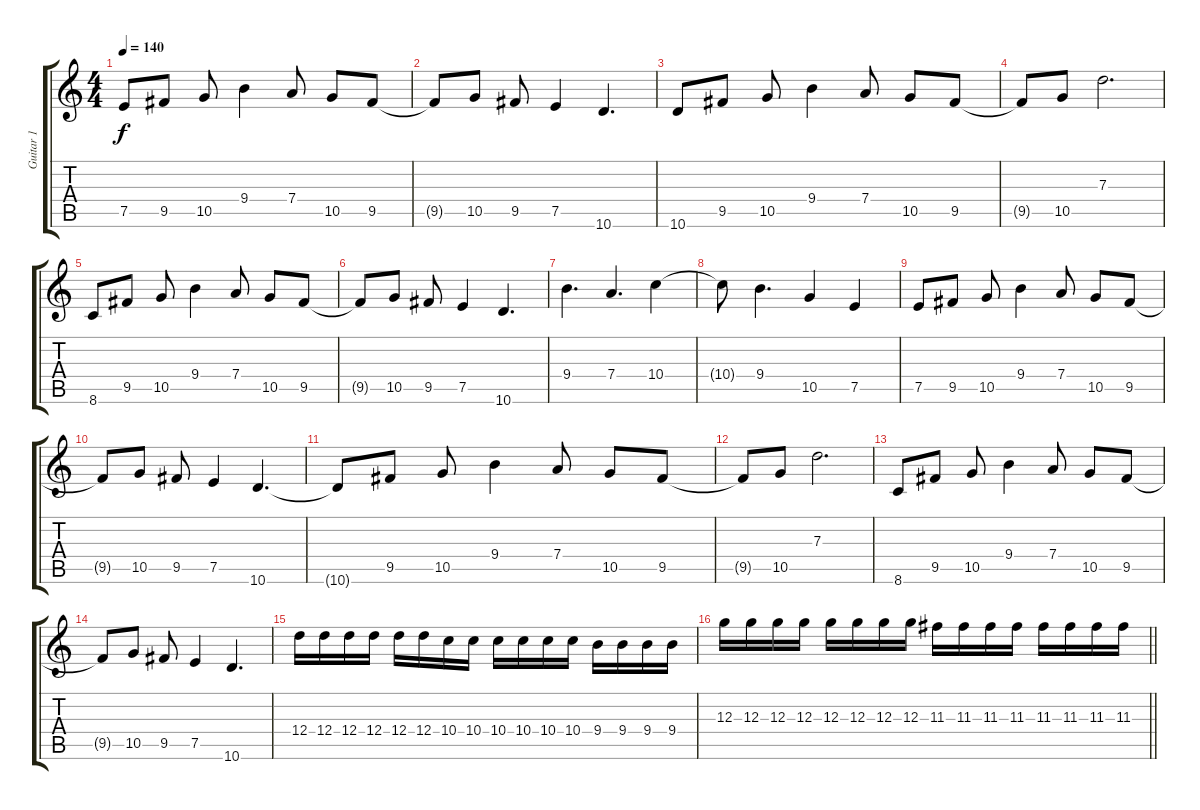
\track ("Guitar 1" "Guitar 1") {instrument distortionguitar}
\staff {score tabs}
\tuning (E4 B3 G3 D3 A2 E2) {hide}
\ts (4 4)
\tempo 140
\clef g2
\ks c
7.5.8{dy f} 9.5.8 10.5.8 9.4.4 7.4.8 10.5.8 9.5.8 |
9.5{t}.8 10.5.8 9.5.8 7.5.4 10.6.4{d} |
10.6.8 9.5.8 10.5.8 9.4.4 7.4.8 10.5.8 9.5.8 |
9.5{t}.8 10.5.8 7.3.2{d} |
8.6.8 9.5.8 10.5.8 9.4.4 7.4.8 10.5.8 9.5.8 |
9.5{t}.8 10.5.8 9.5.8 7.5.4 10.6.4{d} |
9.4.4{d} 7.4.4{d} 10.4.4 |
10.4{t}.8 9.4.4{d} 10.5.4 7.5.4 |
7.5.8 9.5.8 10.5.8 9.4.4 7.4.8 10.5.8 9.5.8 |
9.5{t}.8 10.5.8 9.5.8 7.5.4 10.6.4{d} |
10.6{t}.8 9.5.8 10.5.8 9.4.4 7.4.8 10.5.8 9.5.8 |
9.5{t}.8 10.5.8 7.3.2{d} |
8.6.8 9.5.8 10.5.8 9.4.4 7.4.8 10.5.8 9.5.8 |
9.5{t}.8 10.5.8 9.5.8 7.5.4 10.6.4{d} |
12.4.16 12.4.16 12.4.16 12.4.16 12.4.16 12.4.16 10.4.16 10.4.16 10.4.16 10.4.16 10.4.16 10.4.16 9.4.16 9.4.16 9.4.16 9.4.16 |
\barLineRight lightlight
12.3.16 12.3.16 12.3.16 12.3.16 12.3.16 12.3.16 12.3.16 12.3.16 11.3.16 11.3.16 11.3.16 11.3.16 11.3.16 11.3.16 11.3.16 11.3.16
